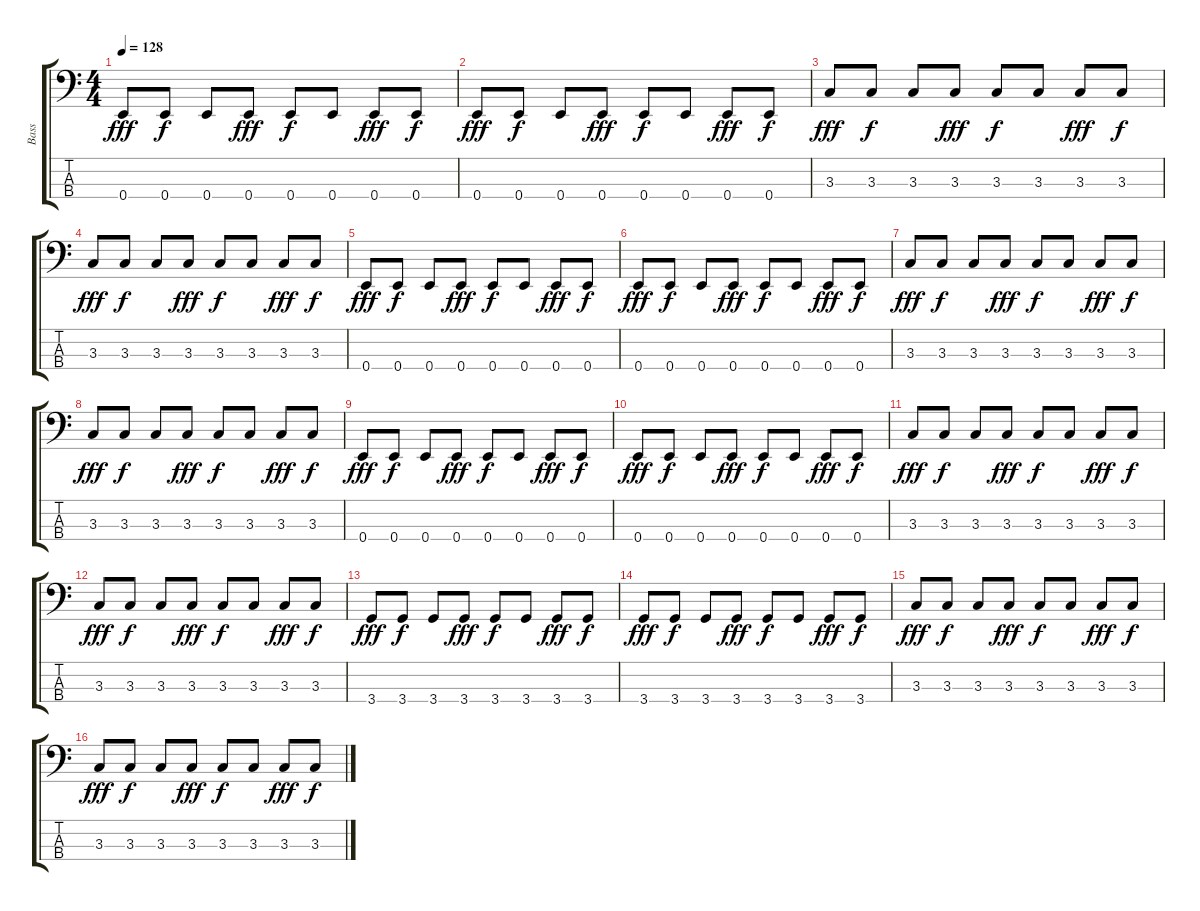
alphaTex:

\track ("Bass" "Bass") {instrument electricbassfinger}
\staff {score tabs}
\tuning (G2 D2 A1 E1) {hide}
\ts (4 4)
\tempo 128
\clef f4
\ks c
0.4.8{dy fff} 0.4.8{dy f} 0.4.8 0.4.8{dy fff} 0.4.8{dy f} 0.4.8 0.4.8{dy fff} 0.4.8{dy f} |
0.4.8{dy fff} 0.4.8{dy f} 0.4.8 0.4.8{dy fff} 0.4.8{dy f} 0.4.8 0.4.8{dy fff} 0.4.8{dy f} |
3.3.8{dy fff} 3.3.8{dy f} 3.3.8 3.3.8{dy fff} 3.3.8{dy f} 3.3.8 3.3.8{dy fff} 3.3.8{dy f} |
3.3.8{dy fff} 3.3.8{dy f} 3.3.8 3.3.8{dy fff} 3.3.8{dy f} 3.3.8 3.3.8{dy fff} 3.3.8{dy f} |
0.4.8{dy fff} 0.4.8{dy f} 0.4.8 0.4.8{dy fff} 0.4.8{dy f} 0.4.8 0.4.8{dy fff} 0.4.8{dy f} |
0.4.8{dy fff} 0.4.8{dy f} 0.4.8 0.4.8{dy fff} 0.4.8{dy f} 0.4.8 0.4.8{dy fff} 0.4.8{dy f} |
3.3.8{dy fff} 3.3.8{dy f} 3.3.8 3.3.8{dy fff} 3.3.8{dy f} 3.3.8 3.3.8{dy fff} 3.3.8{dy f} |
3.3.8{dy fff} 3.3.8{dy f} 3.3.8 3.3.8{dy fff} 3.3.8{dy f} 3.3.8 3.3.8{dy fff} 3.3.8{dy f} |
0.4.8{dy fff} 0.4.8{dy f} 0.4.8 0.4.8{dy fff} 0.4.8{dy f} 0.4.8 0.4.8{dy fff} 0.4.8{dy f} |
0.4.8{dy fff} 0.4.8{dy f} 0.4.8 0.4.8{dy fff} 0.4.8{dy f} 0.4.8 0.4.8{dy fff} 0.4.8{dy f} |
3.3.8{dy fff} 3.3.8{dy f} 3.3.8 3.3.8{dy fff} 3.3.8{dy f} 3.3.8 3.3.8{dy fff} 3.3.8{dy f} |
3.3.8{dy fff} 3.3.8{dy f} 3.3.8 3.3.8{dy fff} 3.3.8{dy f} 3.3.8 3.3.8{dy fff} 3.3.8{dy f} |
3.4.8{dy fff} 3.4.8{dy f} 3.4.8 3.4.8{dy fff} 3.4.8{dy f} 3.4.8 3.4.8{dy fff} 3.4.8{dy f} |
3.4.8{dy fff} 3.4.8{dy f} 3.4.8 3.4.8{dy fff} 3.4.8{dy f} 3.4.8 3.4.8{dy fff} 3.4.8{dy f} |
3.3.8{dy fff} 3.3.8{dy f} 3.3.8 3.3.8{dy fff} 3.3.8{dy f} 3.3.8 3.3.8{dy fff} 3.3.8{dy f} |
3.3.8{dy fff} 3.3.8{dy f} 3.3.8 3.3.8{dy fff} 3.3.8{dy f} 3.3.8 3.3.8{dy fff} 3.3.8{dy f}
